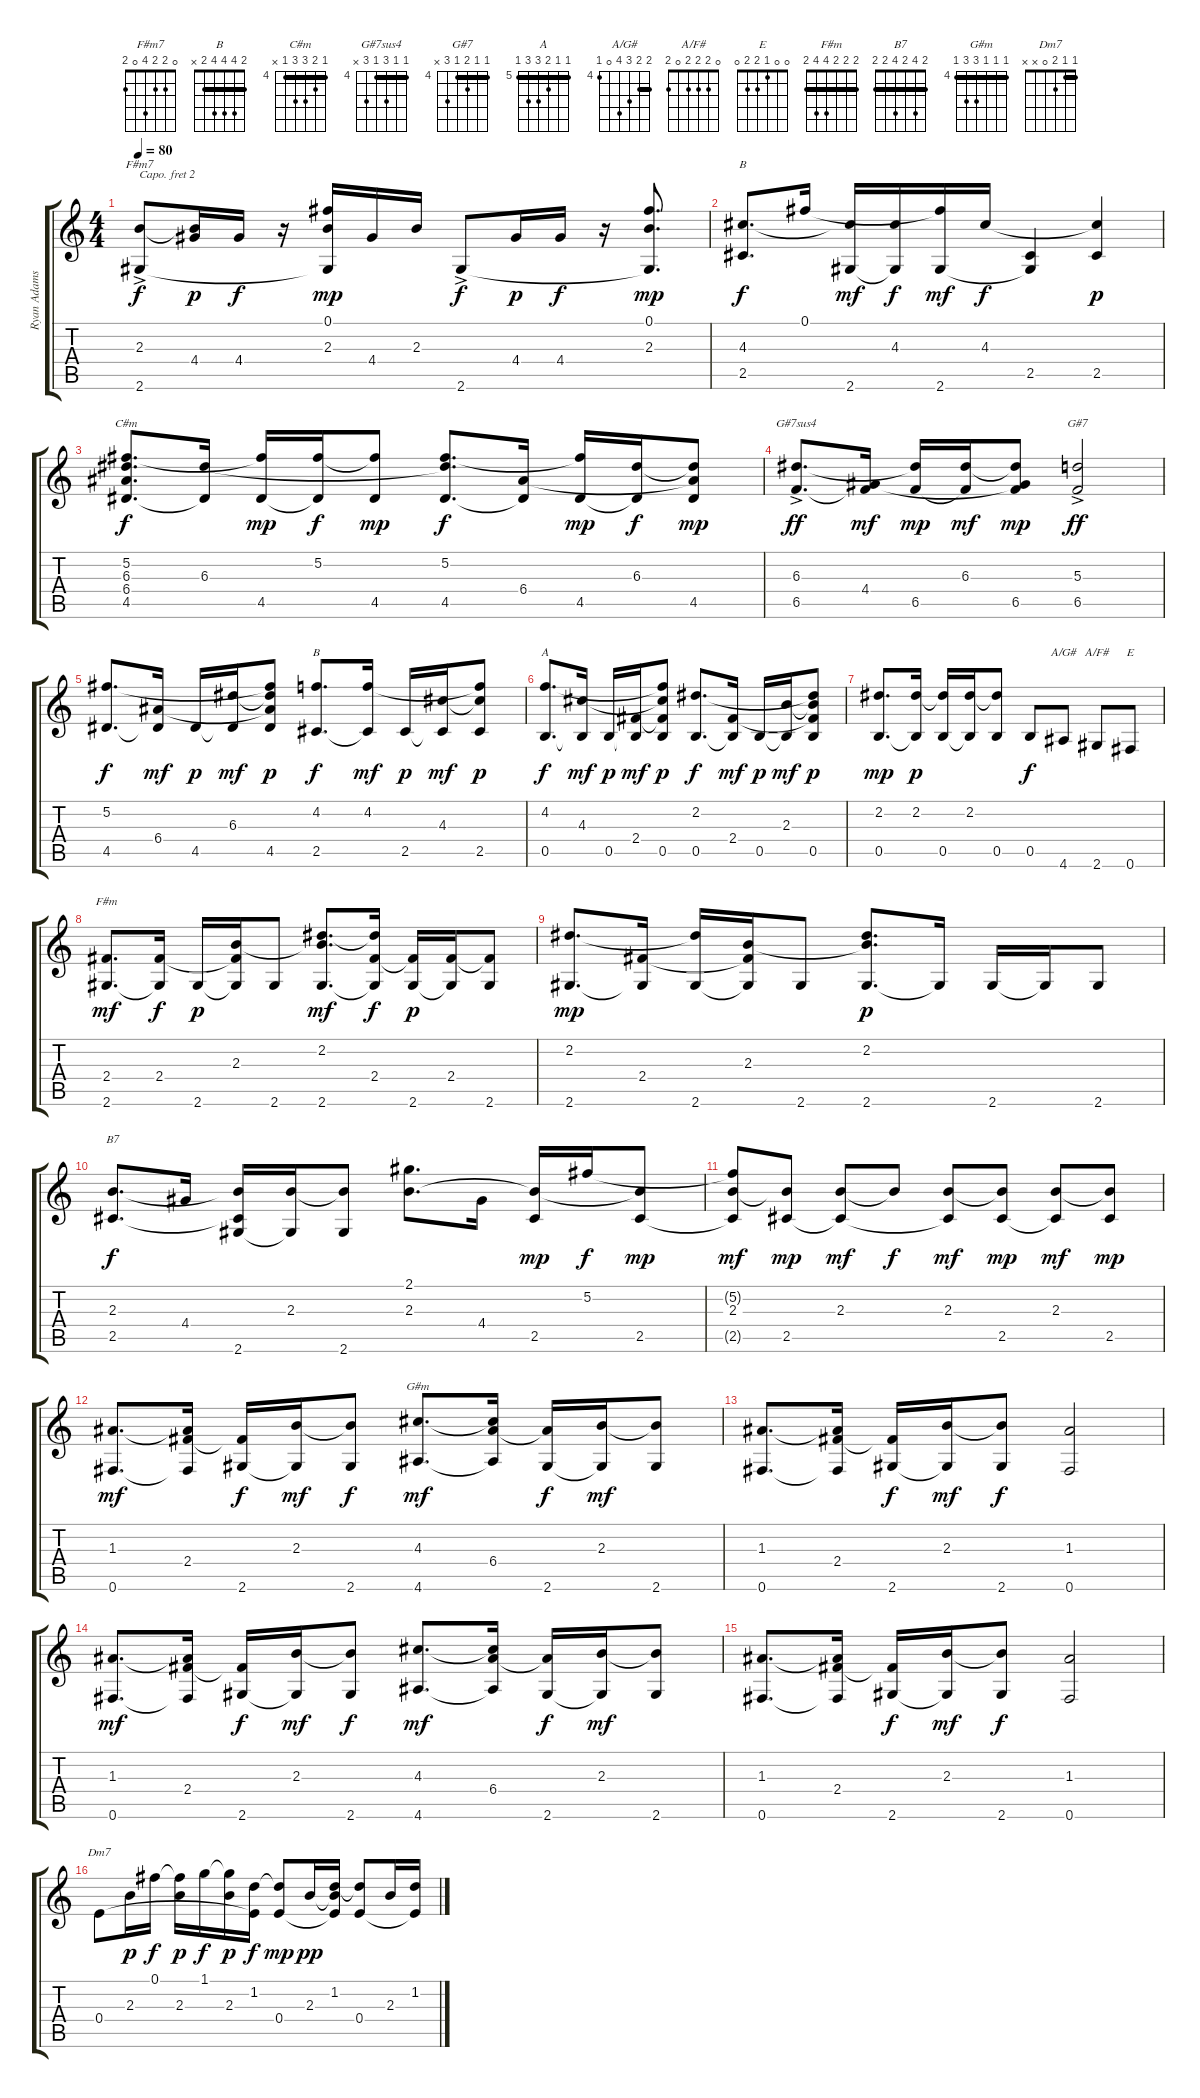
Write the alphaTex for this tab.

\track ("Ryan Adams (Guitar)" "Ryan Adams") {instrument acousticguitarsteel}
\staff {score tabs}
\capo 2
\tuning (E4 B3 G3 D3 A2 E2) {hide}
\chord ("F#m7" 0 2 2 4 0 2)
\chord ("B" 7 7 8 9 9 7) {firstfret 7 barre 7}
\chord ("C#m" 4 5 6 6 4 x) {firstfret 4 barre 4}
\chord ("G#7sus4" 4 4 6 4 6 x) {firstfret 4 barre 4}
\chord ("G#7" 4 4 5 4 6 x) {firstfret 4 barre 4}
\chord ("B" 2 4 4 4 2 x) {barre 2}
\chord ("A" 5 5 6 7 7 5) {firstfret 5 barre 5}
\chord ("A/G#" 5 5 6 7 0 4) {firstfret 4 barre 5}
\chord ("A/F#" 0 2 2 2 0 2)
\chord ("E" 0 0 1 2 2 0)
\chord ("F#m" 2 2 2 4 4 2) {barre 2}
\chord ("B7" 2 4 2 4 2 2) {barre 2}
\chord ("G#m" 4 4 4 6 6 4) {firstfret 4 barre 4}
\chord ("Dm7" 1 1 2 0 x x) {barre 1}
\ts (4 4)
\tempo 80
\clef g2
\ks c
(2.3{ac} 2.6{ac}).8{ch "F#m7" dy f} (2.3{t} 4.4).16{dy p} 4.4.16{dy f} r.16 (0.1 2.3 2.6{t}).16{dy mp} 4.4.16 2.3.16 2.6{ac}.8{dy f} 4.4.16{dy p} 4.4.16{dy f} r.16 (0.1 2.3 2.6{t}).8{d dy mp} |
(4.3 2.5).8{d ch "B" dy f} 0.1.16 (4.3{t} 2.6).16{dy mf} (4.3 2.6{t}).16{dy f} (0.1{t} 2.6).16{dy mf} 4.3.16{dy f} (2.5 2.6{t}).4 (4.3{t} 2.5).4{dy p} |
(5.2 6.3 6.4 4.5).8{d ch "C#m" dy f} (6.3 4.5{t}).16 (5.2{t} 4.5).16{dy mp} (5.2 4.5{t}).16{dy f} (5.2{t} 4.5).8{dy mp} (5.2 6.3{t} 4.5).8{d dy f} (6.4 4.5{t}).16 (5.2{t} 4.5).16{dy mp} (6.3 4.5{t}).16{dy f} (6.3{t} 6.4{t} 4.5).8{dy mp} |
(6.3 6.5{ac}).8{d ch "G#7sus4" dy ff} (4.4 6.5{t}).16{dy mf} (6.3{t} 6.5).16{dy mp} (6.3 6.5{t}).16{dy mf} (6.3{t} 4.4{t} 6.5).8{dy mp} (5.3 6.5{ac}).2{ch "G#7" dy ff} |
(5.2 4.5).8{d dy f} (6.4 4.5{t}).16{dy mf} 4.5.16{dy p} (6.3 4.5{t}).16{dy mf} (5.2{t} 6.3{t} 6.4{t} 4.5).8{dy p} (4.2 2.5).8{d ch "B" dy f} (4.2 2.5{t}).16{dy mf} 2.5.16{dy p} (4.3 2.5{t}).16{dy mf} (4.2{t} 4.3{t} 2.5).8{dy p} |
(4.2 0.5).8{d ch "A" dy f} (4.3 0.5{t}).16{dy mf} 0.5.16{dy p} (2.4 0.5{t}).16{dy mf} (4.2{t} 4.3{t} 2.4{t} 0.5).8{dy p} (2.2 0.5).8{d dy f} (2.4 0.5{t}).16{dy mf} 0.5.16{dy p} (2.3 0.5{t}).16{dy mf} (2.2{t} 2.3{t} 2.4{t} 0.5).8{dy p} |
(2.2 0.5).8{d dy mp} (2.2 0.5{t}).16{dy p} (2.2{t} 0.5).16 (2.2 0.5{t}).16 (2.2{t} 0.5).8 0.5.8{dy f} 4.6.8{ch "A/G#"} 2.6.8{ch "A/F#"} 0.6.8{ch "E"} |
(2.4 2.6).8{d ch "F#m" dy mf} (2.4 2.6{t}).16{dy f} 2.6.16{dy p} (2.3 2.4{t} 2.6{t}).16 2.6.8 (2.2 2.3{t} 2.6).8{d dy mf} (2.2{t} 2.4 2.6{t}).16{dy f} (2.4{t} 2.6).16{dy p} (2.4 2.6{t}).16 (2.4{t} 2.6).8 |
(2.2 2.6).8{d dy mp} (2.4 2.6{t}).16 (2.2{t} 2.6).16 (2.3 2.4{t} 2.6{t}).16 2.6.8 (2.2 2.3{t} 2.6).8{d dy p} 2.6{t}.16 2.6.16 2.6{t}.16 2.6.8 |
(2.3 2.5).8{d ch "B7" dy f} 4.4.16 (2.3{t} 2.5{t} 2.6).16 (2.3 2.6{t}).16 (2.3{t} 2.6).8 (2.1 2.3).8{d} 4.4.16 (2.3{t} 2.5).16{dy mp} 5.2.16{dy f} (2.3{t} 2.5).8{dy mp} |
(5.2{t} 2.3 2.5{t}).8{dy mf} (2.3{t} 2.5).8{dy mp} (2.3 2.5{t}).8{dy mf} 2.3{t}.8{dy f} (2.3 2.5{t}).8{dy mf} (2.3{t} 2.5).8{dy mp} (2.3 2.5{t}).8{dy mf} (2.3{t} 2.5).8{dy mp} |
(1.3 0.6).8{d dy mf} (1.3{t} 2.4 0.6{t}).16 (2.4{t} 2.6).16{dy f} (2.3 2.6{t}).16{dy mf} (2.3{t} 2.6).8{dy f} (4.3 4.6).8{d ch "G#m" dy mf} (4.3{t} 6.4 4.6{t}).16 (6.4{t} 2.6).16{dy f} (2.3 2.6{t}).16{dy mf} (2.3{t} 2.6).8 |
(1.3 0.6).8{d} (1.3{t} 2.4 0.6{t}).16 (2.4{t} 2.6).16{dy f} (2.3 2.6{t}).16{dy mf} (2.3{t} 2.6).8{dy f} (1.3 0.6).2 |
(1.3 0.6).8{d dy mf} (1.3{t} 2.4 0.6{t}).16 (2.4{t} 2.6).16{dy f} (2.3 2.6{t}).16{dy mf} (2.3{t} 2.6).8{dy f} (4.3 4.6).8{d dy mf} (4.3{t} 6.4 4.6{t}).16 (6.4{t} 2.6).16{dy f} (2.3 2.6{t}).16{dy mf} (2.3{t} 2.6).8 |
(1.3 0.6).8{d} (1.3{t} 2.4 0.6{t}).16 (2.4{t} 2.6).16{dy f} (2.3 2.6{t}).16{dy mf} (2.3{t} 2.6).8{dy f} (1.3 0.6).2 |
0.4.8{ch "Dm7"} 2.3.16{dy p} 0.1.16{dy f} (0.1{t} 2.3).16{dy p} 1.1.16{dy f} (1.1{t} 2.3).16{dy p} (1.2 0.4{t}).16{dy f} (1.2{t} 0.4).8{dy mp} 2.3.16{dy pp} (1.2 2.3{t} 0.4{t}).16 (1.2{t} 0.4).8 2.3.16 (1.2 0.4{t}).16
